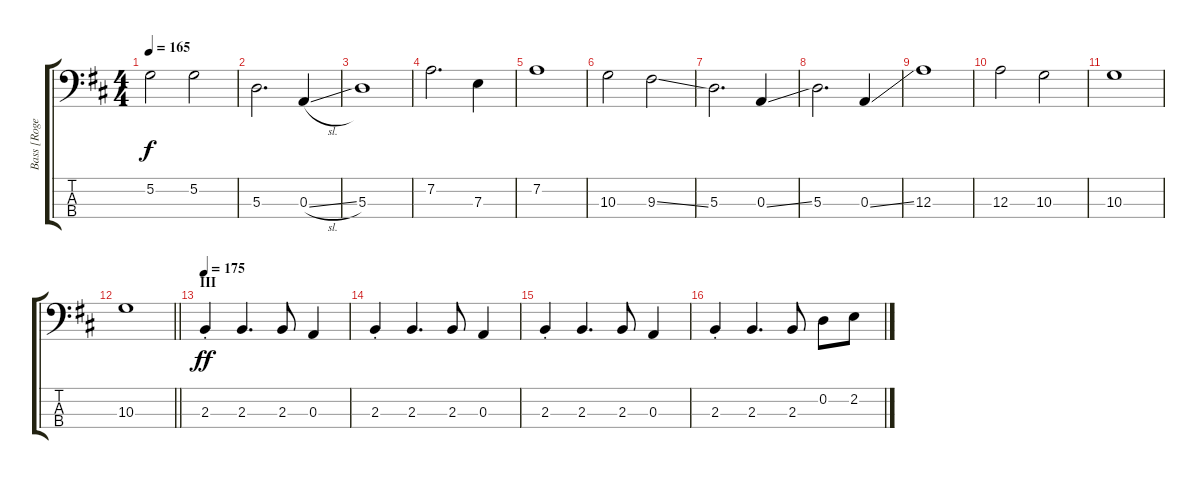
\track ("Bass [Roger Waters]" "Bass [Roge") {instrument electricbassfinger}
\staff {score tabs}
\tuning (G2 D2 A1 E1) {hide}
\ts (4 4)
\tempo 165
\clef f4
\ks d
5.2.2{dy f} 5.2.2 |
5.3.2{d} 0.3{sl}.4 |
5.3.1 |
7.2.2{d} 7.3.4 |
7.2.1 |
10.3.2 9.3{ss}.2 |
5.3.2{d} 0.3{ss}.4 |
5.3.2{d} 0.3{ss}.4 |
12.3.1 |
12.3.2 10.3.2 |
10.3.1 |
\barLineRight lightlight
10.3.1 |
\section ("" "III")
\tempo 175
2.3{st}.4{dy ff volume 16} 2.3.4{d} 2.3.8 0.3.4 |
2.3{st}.4 2.3.4{d} 2.3.8 0.3.4 |
2.3{st}.4 2.3.4{d} 2.3.8 0.3.4 |
2.3{st}.4 2.3.4{d} 2.3.8 0.2.8 2.2.8
